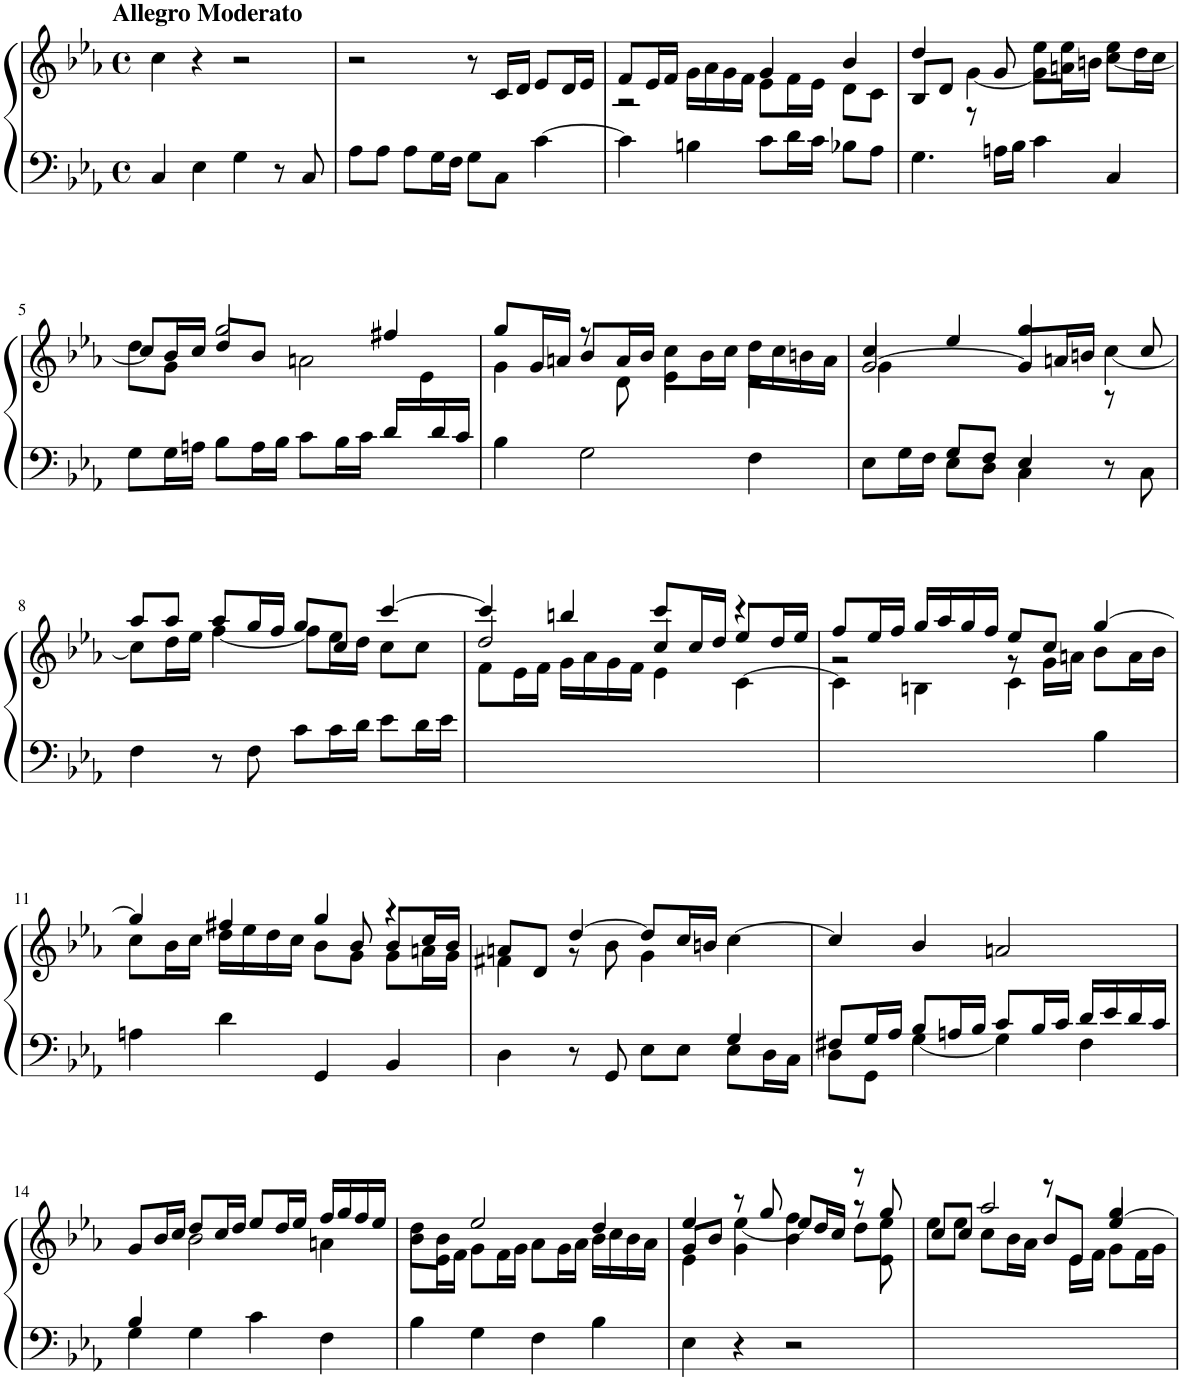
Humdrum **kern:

**kern	**kern
*part1	*part1
*staff2	*staff1
*I"Piano	*
*I'Pno.	*
*clefF4	*clefG2
*k[b-e-a-]	*k[b-e-a-]
*M4/4	*M4/4
*met(c)	*met(c)
=1	=1
!	!LO:TX:a:B:t=Allegro Moderato
4C/	4cc\
4E-\	4r
4G\	2r
8r	.
8C/	.
=2	=2
8A-\L	2r
8A-\J	.
8A-\L	.
16G\L	.
16F\JJ	.
8G\L	8r
8C\J	16c/LL
.	16d/JJ
[4c\	8e-/L
.	16d/L
.	16e-/JJ
=3	=3
*	*^
4c\]	8f/L	2r
.	16e-/L	.
.	16f/JJ	.
4Bn\	16g\LL	.
.	16a-\	.
.	16g\	.
.	16f\JJ	.
8c\L	8e-\L	4g/
16d\L	16f\L	.
16c\JJ	16e-\JJ	.
8B-X\L	8d\L	4b-/
8A-\J	8c\J	.
=4	=4	=4
4.G\	8B-/L	4dd/
.	8d/J	.
.	[4g\	8r
16An\LL	.	8g/
16B-\JJ	.	.
4c\	8g\L]	8ee-\L
.	16an\L	8ee-\J
.	16bn\JJ	.
4C/	[4cc\	8ee-\L
.	.	16dd\L
.	.	16cc\JJ
!!LO:LB:g=z
=5	=5	=5
*	*	*^
8G\L	8cc/L]	8dd\L	16ryy
*	*	*v	*v
16G\L	16b-/L	8g\J
16An\JJ	16cc/JJ	.
8B-\L	8dd/L	2gg/
16A\L	8b-/J	.
16B-\JJ	.	.
8c\L	2an\	.
16B-\L	.	.
16c\JJ	.	.
16d/LL	.	4ff#X/
*	*	*^
16ryy	.	.	16e-\
16d/	.	.	8ryy
16c/JJ	.	.	.
*	*	*v	*v
=6	=6	=6
4B-\	4g\	8gg/L
.	.	16g/L
.	.	16an/JJ
2G\	8r	8b-/L
.	8d\	16a/L
.	.	16b-/JJ
.	4e-\	8cc\L
.	.	16b-\L
.	.	16cc\JJ
4F\	4d\	16dd\LL
.	.	16cc\
.	.	16bn\
.	.	16a\JJ
=7	=7	=7
*^	*	*^
8E-\L	4ryy	[2g/	4cc/	4g\
16G\L	.	.	.	.
16F\JJ	.	.	.	.
8G/L	8E-\L	.	4ee-/	2.ryy
8F/J	8D\J	.	.	.
4E-/	4C\	8g/L]	4gg/	.
.	.	16an/L	.	.
.	.	16bn/JJ	.	.
8r	4ryy	[4cc\	8r	.
8C\	.	.	8cc/	.
*v	*v	*	*	*
*	*	*v	*v
!!LO:LB:g=z
=8	=8	=8
4F\	8cc\L]	8aa-/L
.	16dd\L	8aa-/J
.	16ee-\JJ	.
8r	[4ff\	8aa-/L
8F\	.	16gg/L
.	.	16ff/JJ
8c\L	8ff\L]	8gg/L
16c\L	16ee-\L	8cc/J
16d\JJ	16dd\JJ	.
8e-\L	8cc\L	[4ccc/
16d\L	8cc\J	.
16e-\JJ	.	.
=9	=9	=9
*	*	*^
1ryy	2dd/	4ccc/]	8f\L
.	.	.	16e-\L
.	.	.	16f\JJ
.	.	4bbn/	16g\LL
.	.	.	16a-\
.	.	.	16g\
.	.	.	16f\JJ
.	4cc/	8ccc/L	4e-\
.	.	16cc/L	.
.	.	16dd/JJ	.
.	4r	8ee-/L	[4c\
.	.	16dd/L	.
.	.	16ee-/JJ	.
=10	=10	=10	=10
2.ryy	8ff/L	2r	4c\]
.	16ee-/L	.	.
.	16ff/JJ	.	.
.	16gg/LL	.	4Bn\
.	16aa-/	.	.
.	16gg/	.	.
.	16ff/JJ	.	.
.	8ee-/L	8r	4c\
.	8cc/J	16g\LL	.
.	.	16an\JJ	.
4B-\	[4gg/	8b-\L	4ryy
.	.	16a\L	.
.	.	16b-\JJ	.
!!LO:LB:g=z	!!	!!
=11	=11	=11	=11
4An\	4gg/]	8cc\L	8ryy
*	*	*v	*v
.	.	16b-\L
.	.	16cc\JJ
4d\	4ff#X/	16dd\LL
.	.	16ee-\
.	.	16dd\
.	.	16cc\JJ
4GG/	4gg/	8b-\L
*	*	*^
.	.	8g\J	8b-/
4BB-/	4r	8g\L	8b-/L
.	.	16an\L	16cc/L
.	.	16g\JJ	16b-/JJ
*	*	*v	*v
=12	=12	=12
*^	*	*
4D\	2.ryy	8an/L	4f#X\
.	.	8d/J	.
8r	.	[4dd/	8r
8GG/	.	.	8b-\
8E-\L	.	8dd/L]	4g\
8E-\J	.	16cc/L	.
.	.	16bn/JJ	.
8E-\L	4G/	[4cc\	4ryy
16D\L	.	.	.
16C\JJ	.	.	.
*	*	*v	*v
=13	=13	=13
8F#X/L	8D\L	4cc/]
16G/L	8GG\J	.
16A-/JJ	.	.
8B-/L	[4G\	4b-/
16An/L	.	.
16B-/JJ	.	.
8c/L	4G\]	2an/
16B-/L	.	.
16c/JJ	.	.
16d/LL	4F#\	.
16e-/	.	.
16d/	.	.
16c/JJ	.	.
!!LO:LB:g=z
=14	=14	=14
*	*	*^
4G\	4B-/	8g/L	4ryy
.	.	16b-/L	.
.	.	16cc/JJ	.
4G\	2.ryy	8dd/L	2b-\
.	.	16cc/L	.
.	.	16dd/JJ	.
4c\	.	8ee-/L	.
.	.	16dd/L	.
.	.	16ee-/JJ	.
4F\	.	16ff/LL	4an\
.	.	16gg/	.
.	.	16ff/	.
.	.	16ee-/JJ	.
*v	*v	*	*
=15	=15	=15
4B-\	8b-\L	8dd\L
.	16e-\L	8b-\J
.	16f\JJ	.
4G\	8g\L	2ee-/
.	16f\L	.
.	16g\JJ	.
4F\	8a-\L	.
.	16g\L	.
.	16a-\JJ	.
4B-\	16b-\LL	4dd/
.	16cc\	.
.	16b-\	.
.	16a-\JJ	.
=16	=16	=16
*	*	*^
4E-\	4e-\	4ee-/	8g/L
.	.	.	8b-/J
4r	4g\	8r	[4ee-\
.	.	8gg/	.
2r	4b-\	4ff\	8ee-/L]
.	.	.	16dd/L
.	.	.	16cc/JJ
.	8r	8r	8dd\L
.	8e-\	8gg/	8ee-\J
=17	=17	=17	=17
1ryy	8cc/L	8ee-\L	2ryy
.	8cc/J	8ee-\J	.
.	8cc\L	2aa-/	.
.	16b-\L	.	.
.	16a-\JJ	.	.
.	8r	.	8b-/L
.	16e-\LL	.	8e-/J
.	16f\JJ	.	.
.	8g\L	4gg/	[4ee-/
.	16f\L	.	.
.	16g\JJ	.	.
*	*v	*v	*v
=	=
*-	*-
